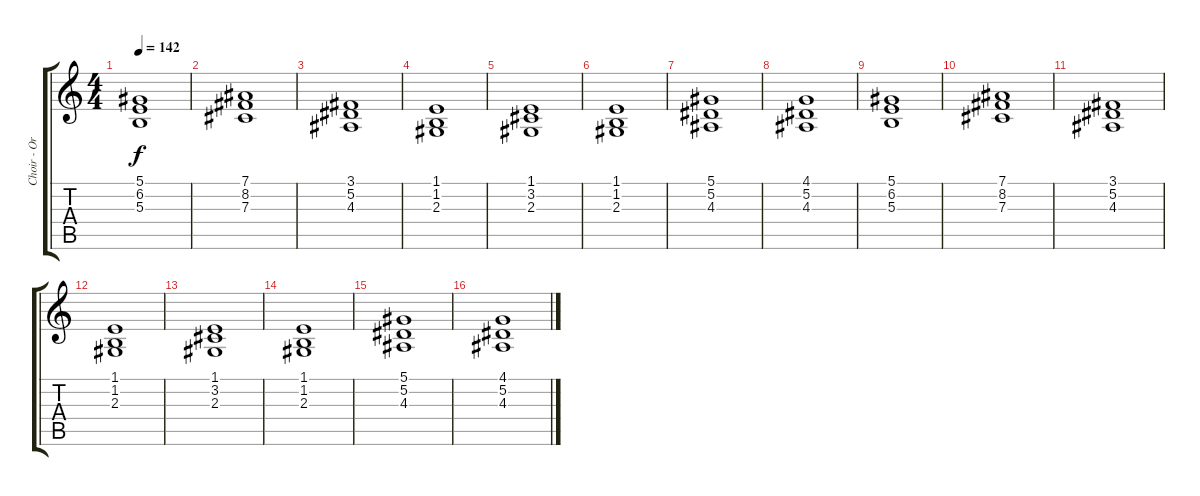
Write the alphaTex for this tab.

\track ("Choir - Organ" "Choir - Or") {instrument drawbarorgan}
\staff {score tabs}
\tuning (Eb4 Bb3 Gb3 Db3 Ab2 Eb2) {hide}
\ts (4 4)
\section ("" "")
\tempo 142
\clef g2
\ks c
(5.1 6.2 5.3).1{dy f volume 9 instrument choiraahs} |
(7.1 8.2 7.3).1{volume 9 instrument choiraahs} |
(3.1 5.2 4.3).1{volume 9 instrument choiraahs} |
(1.1 1.2 2.3).1{volume 9 instrument choiraahs} |
(1.1 3.2 2.3).1{volume 9 instrument choiraahs} |
(1.1 1.2 2.3).1{volume 9 instrument choiraahs} |
(5.1 5.2 4.3).1{volume 9 instrument choiraahs} |
(4.1 5.2 4.3).1{volume 9 instrument choiraahs} |
(5.1 6.2 5.3).1{volume 9 instrument choiraahs} |
(7.1 8.2 7.3).1{volume 9 instrument choiraahs} |
(3.1 5.2 4.3).1{volume 9 instrument choiraahs} |
(1.1 1.2 2.3).1{volume 9 instrument choiraahs} |
(1.1 3.2 2.3).1{volume 9 instrument choiraahs} |
(1.1 1.2 2.3).1{volume 9 instrument choiraahs} |
(5.1 5.2 4.3).1{volume 9 instrument choiraahs} |
(4.1 5.2 4.3).1{volume 9 instrument choiraahs}
